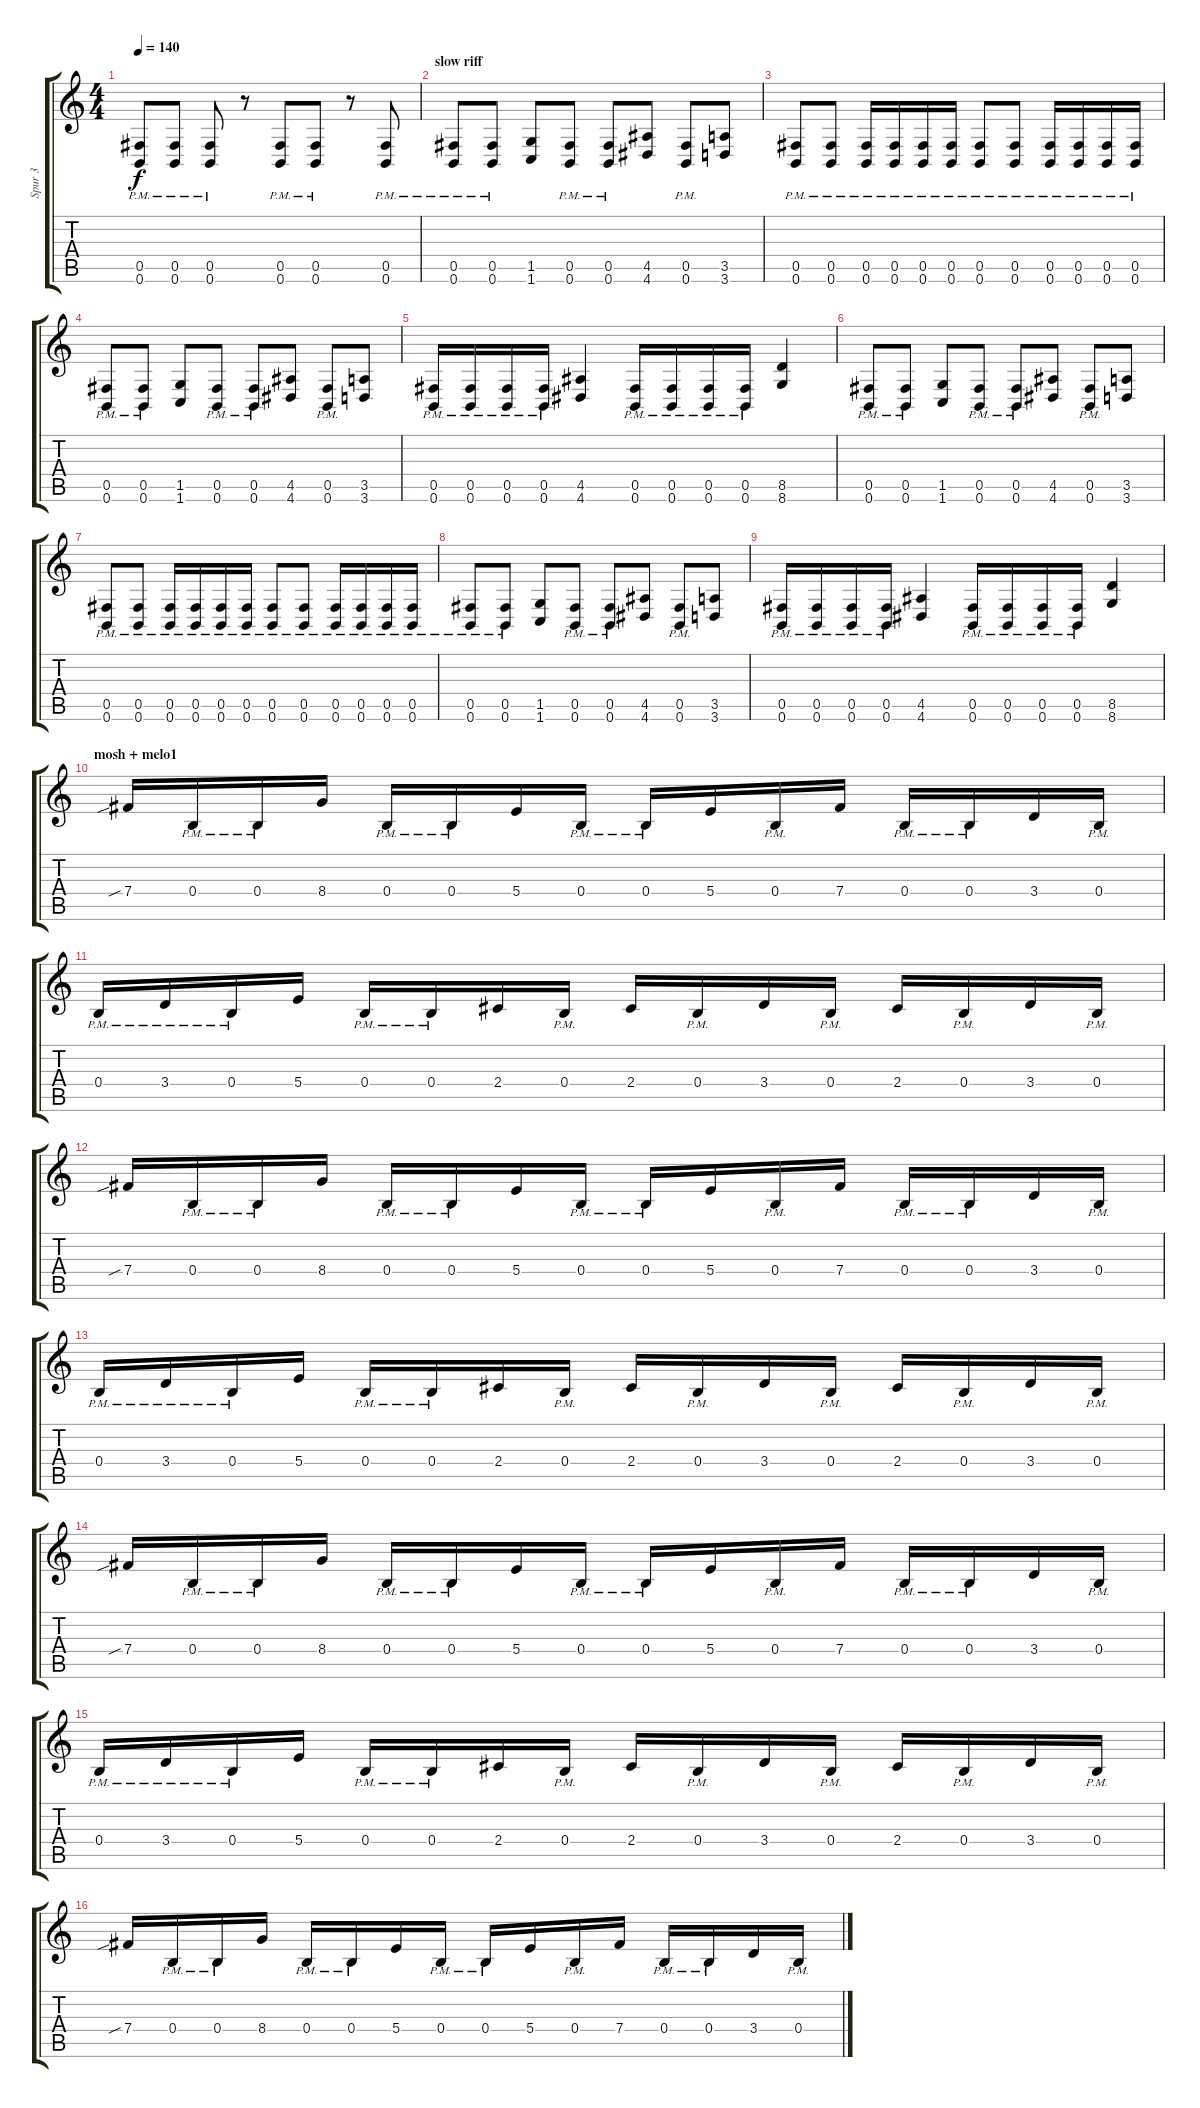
\track ("Spur 3" "Spur 3") {instrument distortionguitar}
\staff {score tabs}
\tuning (Db4 Ab3 E3 B2 Gb2 B1) {hide}
\ts (4 4)
\tempo 140
\clef g2
\ks c
(0.5{pm} 0.6{pm}).8{dy f} (0.5{pm} 0.6{pm}).8 (0.5{pm} 0.6{pm}).8 r.8 (0.5{pm} 0.6{pm}).8 (0.5{pm} 0.6{pm}).8 r.8 (0.5{pm} 0.6{pm}).8 |
\section ("" "slow riff")
(0.5{pm} 0.6{pm}).8 (0.5{pm} 0.6{pm}).8 (1.5 1.6).8 (0.5{pm} 0.6{pm}).8 (0.5{pm} 0.6{pm}).8 (4.5 4.6).8 (0.5{pm} 0.6{pm}).8 (3.5 3.6).8 |
(0.5{pm} 0.6{pm}).8 (0.5{pm} 0.6{pm}).8 (0.5{pm} 0.6{pm}).16 (0.5{pm} 0.6{pm}).16 (0.5{pm} 0.6{pm}).16 (0.5{pm} 0.6{pm}).16 (0.5{pm} 0.6{pm}).8 (0.5{pm} 0.6{pm}).8 (0.5{pm} 0.6{pm}).16 (0.5{pm} 0.6{pm}).16 (0.5{pm} 0.6{pm}).16 (0.5{pm} 0.6{pm}).16 |
(0.5{pm} 0.6{pm}).8 (0.5{pm} 0.6{pm}).8 (1.5 1.6).8 (0.5{pm} 0.6{pm}).8 (0.5{pm} 0.6{pm}).8 (4.5 4.6).8 (0.5{pm} 0.6{pm}).8 (3.5 3.6).8 |
(0.5{pm} 0.6{pm}).16 (0.5{pm} 0.6{pm}).16 (0.5{pm} 0.6{pm}).16 (0.5{pm} 0.6{pm}).16 (4.5 4.6).4 (0.5{pm} 0.6{pm}).16 (0.5{pm} 0.6{pm}).16 (0.5{pm} 0.6{pm}).16 (0.5{pm} 0.6{pm}).16 (8.5 8.6).4 |
(0.5{pm} 0.6{pm}).8 (0.5{pm} 0.6{pm}).8 (1.5 1.6).8 (0.5{pm} 0.6{pm}).8 (0.5{pm} 0.6{pm}).8 (4.5 4.6).8 (0.5{pm} 0.6{pm}).8 (3.5 3.6).8 |
(0.5{pm} 0.6{pm}).8 (0.5{pm} 0.6{pm}).8 (0.5{pm} 0.6{pm}).16 (0.5{pm} 0.6{pm}).16 (0.5{pm} 0.6{pm}).16 (0.5{pm} 0.6{pm}).16 (0.5{pm} 0.6{pm}).8 (0.5{pm} 0.6{pm}).8 (0.5{pm} 0.6{pm}).16 (0.5{pm} 0.6{pm}).16 (0.5{pm} 0.6{pm}).16 (0.5{pm} 0.6{pm}).16 |
(0.5{pm} 0.6{pm}).8 (0.5{pm} 0.6{pm}).8 (1.5 1.6).8 (0.5{pm} 0.6{pm}).8 (0.5{pm} 0.6{pm}).8 (4.5 4.6).8 (0.5{pm} 0.6{pm}).8 (3.5 3.6).8 |
(0.5{pm} 0.6{pm}).16 (0.5{pm} 0.6{pm}).16 (0.5{pm} 0.6{pm}).16 (0.5{pm} 0.6{pm}).16 (4.5 4.6).4 (0.5{pm} 0.6{pm}).16 (0.5{pm} 0.6{pm}).16 (0.5{pm} 0.6{pm}).16 (0.5{pm} 0.6{pm}).16 (8.5 8.6).4 |
\section ("" "mosh + melo1")
7.4{sib}.16 0.4{pm}.16 0.4{pm}.16 8.4.16 0.4{pm}.16 0.4{pm}.16 5.4.16 0.4{pm}.16 0.4{pm}.16 5.4.16 0.4{pm}.16 7.4.16 0.4{pm}.16 0.4{pm}.16 3.4.16 0.4{pm}.16 |
0.4{pm}.16 3.4{pm}.16 0.4{pm}.16 5.4.16 0.4{pm}.16 0.4{pm}.16 2.4.16 0.4{pm}.16 2.4.16 0.4{pm}.16 3.4.16 0.4{pm}.16 2.4.16 0.4{pm}.16 3.4.16 0.4{pm}.16 |
7.4{sib}.16 0.4{pm}.16 0.4{pm}.16 8.4.16 0.4{pm}.16 0.4{pm}.16 5.4.16 0.4{pm}.16 0.4{pm}.16 5.4.16 0.4{pm}.16 7.4.16 0.4{pm}.16 0.4{pm}.16 3.4.16 0.4{pm}.16 |
0.4{pm}.16 3.4{pm}.16 0.4{pm}.16 5.4.16 0.4{pm}.16 0.4{pm}.16 2.4.16 0.4{pm}.16 2.4.16 0.4{pm}.16 3.4.16 0.4{pm}.16 2.4.16 0.4{pm}.16 3.4.16 0.4{pm}.16 |
7.4{sib}.16 0.4{pm}.16 0.4{pm}.16 8.4.16 0.4{pm}.16 0.4{pm}.16 5.4.16 0.4{pm}.16 0.4{pm}.16 5.4.16 0.4{pm}.16 7.4.16 0.4{pm}.16 0.4{pm}.16 3.4.16 0.4{pm}.16 |
0.4{pm}.16 3.4{pm}.16 0.4{pm}.16 5.4.16 0.4{pm}.16 0.4{pm}.16 2.4.16 0.4{pm}.16 2.4.16 0.4{pm}.16 3.4.16 0.4{pm}.16 2.4.16 0.4{pm}.16 3.4.16 0.4{pm}.16 |
7.4{sib}.16 0.4{pm}.16 0.4{pm}.16 8.4.16 0.4{pm}.16 0.4{pm}.16 5.4.16 0.4{pm}.16 0.4{pm}.16 5.4.16 0.4{pm}.16 7.4.16 0.4{pm}.16 0.4{pm}.16 3.4.16 0.4{pm}.16
